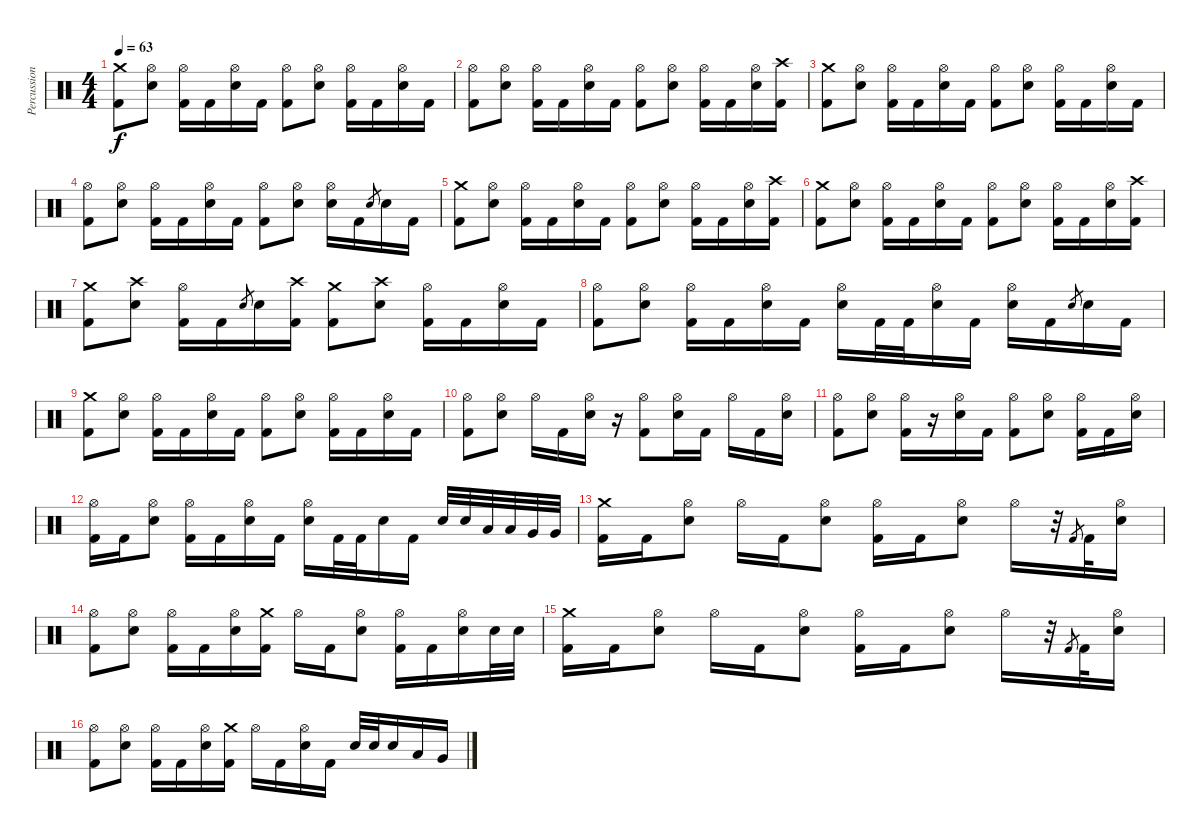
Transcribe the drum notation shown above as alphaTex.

\track ("Percussion" "Percussion") {instrument percussion}
\staff {score}
\articulation defaults
\ts (4 4)
\tempo 63
\clef neutral
\ks c
("Crash medium (hit)" "Kick (hit) 2").8{dy f} ("Hi-Hat (open)" "Snare (hit) 2").8 ("Hi-Hat (open)" "Kick (hit) 2").16 "Kick (hit) 2".16 ("Hi-Hat (open)" "Snare (hit) 2").16 "Kick (hit) 2".16 ("Hi-Hat (open)" "Kick (hit) 2").8 ("Hi-Hat (open)" "Snare (hit) 2").8 ("Hi-Hat (open)" "Kick (hit) 2").16 "Kick (hit) 2".16 ("Hi-Hat (open)" "Snare (hit) 2").16 "Kick (hit) 2".16 |
("Hi-Hat (open)" "Kick (hit) 2").8 ("Hi-Hat (open)" "Snare (hit) 2").8 ("Hi-Hat (open)" "Kick (hit) 2").16 "Kick (hit) 2".16 ("Hi-Hat (open)" "Snare (hit) 2").16 "Kick (hit) 2".16 ("Hi-Hat (open)" "Kick (hit) 2").8 ("Hi-Hat (open)" "Snare (hit) 2").8 ("Hi-Hat (open)" "Kick (hit) 2").16 "Kick (hit) 2".16 ("Hi-Hat (open)" "Snare (hit) 2").16 ("Crash high (hit)" "Kick (hit) 2").16 |
("Crash medium (hit)" "Kick (hit) 2").8 ("Hi-Hat (open)" "Snare (hit) 2").8 ("Hi-Hat (open)" "Kick (hit) 2").16 "Kick (hit) 2".16 ("Hi-Hat (open)" "Snare (hit) 2").16 "Kick (hit) 2".16 ("Hi-Hat (open)" "Kick (hit) 2").8 ("Hi-Hat (open)" "Snare (hit) 2").8 ("Hi-Hat (open)" "Kick (hit) 2").16 "Kick (hit) 2".16 ("Hi-Hat (open)" "Snare (hit) 2").16 "Kick (hit) 2".16 |
("Hi-Hat (open)" "Kick (hit) 2").8 ("Hi-Hat (open)" "Snare (hit) 2").8 ("Hi-Hat (open)" "Kick (hit) 2").16 "Kick (hit) 2".16 ("Hi-Hat (open)" "Snare (hit) 2").16 "Kick (hit) 2".16 ("Hi-Hat (open)" "Kick (hit) 2").8 ("Hi-Hat (open)" "Snare (hit) 2").8 ("Hi-Hat (open)" "Snare (hit) 2").16 "Kick (hit) 2".16 "Snare (hit) 2".8{gr} "Snare (hit) 2".16 "Kick (hit) 2".16 |
("Crash medium (hit)" "Kick (hit) 2").8 ("Hi-Hat (open)" "Snare (hit) 2").8 ("Hi-Hat (open)" "Kick (hit) 2").16 "Kick (hit) 2".16 ("Hi-Hat (open)" "Snare (hit) 2").16 "Kick (hit) 2".16 ("Hi-Hat (open)" "Kick (hit) 2").8 ("Hi-Hat (open)" "Snare (hit) 2").8 ("Hi-Hat (open)" "Kick (hit) 2").16 "Kick (hit) 2".16 ("Hi-Hat (open)" "Snare (hit) 2").16 ("Crash high (hit)" "Kick (hit) 2").16 |
("Crash medium (hit)" "Kick (hit) 2").8 ("Hi-Hat (open)" "Snare (hit) 2").8 ("Hi-Hat (open)" "Kick (hit) 2").16 "Kick (hit) 2".16 ("Hi-Hat (open)" "Snare (hit) 2").16 "Kick (hit) 2".16 ("Hi-Hat (open)" "Kick (hit) 2").8 ("Hi-Hat (open)" "Snare (hit) 2").8 ("Hi-Hat (open)" "Kick (hit) 2").16 "Kick (hit) 2".16 ("Hi-Hat (open)" "Snare (hit) 2").16 ("Crash high (hit)" "Kick (hit) 2").16 |
("Crash medium (hit)" "Kick (hit) 2").8 ("Crash high (hit)" "Snare (hit) 2").8 ("Hi-Hat (open)" "Kick (hit) 2").16 "Kick (hit) 2".16 "Snare (hit) 2".8{gr} "Snare (hit) 2".16 ("Crash high (hit)" "Kick (hit) 2").16 ("Crash medium (hit)" "Kick (hit) 2").8 ("Crash high (hit)" "Snare (hit) 2").8 ("Hi-Hat (open)" "Kick (hit) 2").16 "Kick (hit) 2".16 ("Hi-Hat (open)" "Snare (hit) 2").16 "Kick (hit) 2".16 |
("Hi-Hat (open)" "Kick (hit) 2").8 ("Hi-Hat (open)" "Snare (hit) 2").8 ("Hi-Hat (open)" "Kick (hit) 2").16 "Kick (hit) 2".16 ("Hi-Hat (open)" "Snare (hit) 2").16 "Kick (hit) 2".16 ("Hi-Hat (open)" "Snare (hit) 2").16 "Kick (hit) 2".32 "Kick (hit) 2".32 ("Hi-Hat (open)" "Snare (hit) 2").16 "Kick (hit) 2".16 ("Hi-Hat (open)" "Snare (hit) 2").16 "Kick (hit) 2".16 "Snare (hit) 2".8{gr} "Snare (hit) 2".16 "Kick (hit) 2".16 |
("Crash medium (hit)" "Kick (hit) 2").8 ("Hi-Hat (open)" "Snare (hit) 2").8 ("Hi-Hat (open)" "Kick (hit) 2").16 "Kick (hit) 2".16 ("Hi-Hat (open)" "Snare (hit) 2").16 "Kick (hit) 2".16 ("Hi-Hat (open)" "Kick (hit) 2").8 ("Hi-Hat (open)" "Snare (hit) 2").8 ("Hi-Hat (open)" "Kick (hit) 2").16 "Kick (hit) 2".16 ("Hi-Hat (open)" "Snare (hit) 2").16 "Kick (hit) 2".16 |
("Hi-Hat (open)" "Kick (hit) 2").8 ("Hi-Hat (open)" "Snare (hit) 2").8 "Hi-Hat (open)".16 "Kick (hit) 2".16 ("Hi-Hat (open)" "Snare (hit) 2").16 r.16 ("Hi-Hat (open)" "Kick (hit) 2").8 ("Hi-Hat (open)" "Snare (hit) 2").16 "Kick (hit) 2".16 "Hi-Hat (open)".16 "Kick (hit) 2".16 ("Hi-Hat (open)" "Snare (hit) 2").16 |
("Hi-Hat (open)" "Kick (hit) 2").8 ("Hi-Hat (open)" "Snare (hit) 2").8 ("Hi-Hat (open)" "Kick (hit) 2").16 r.16 ("Hi-Hat (open)" "Snare (hit) 2").16 "Kick (hit) 2".16 ("Hi-Hat (open)" "Kick (hit) 2").8 ("Hi-Hat (open)" "Snare (hit) 2").8 ("Hi-Hat (open)" "Kick (hit) 2").16 "Kick (hit) 2".16 ("Hi-Hat (open)" "Snare (hit) 2").16 |
("Hi-Hat (open)" "Kick (hit) 2").16 "Kick (hit) 2".16 ("Hi-Hat (open)" "Snare (hit) 2").8 ("Hi-Hat (open)" "Kick (hit) 2").16 "Kick (hit) 2".16 ("Hi-Hat (open)" "Snare (hit) 2").16 "Kick (hit) 2".16 ("Hi-Hat (open)" "Snare (hit) 2").16 "Kick (hit) 2".32 "Kick (hit) 2".32 "Snare (hit) 2".16 "Kick (hit) 2".16 "Snare (hit) 2".32 "Snare (hit) 2".32 "Low Tom (hit)".32 "Low Tom (hit)".32 "Very Low Tom (hit)".32 "Very Low Tom (hit)".32 |
("Crash medium (hit)" "Kick (hit) 2").16 "Kick (hit) 2".16 ("Hi-Hat (open)" "Snare (hit) 2").8 "Hi-Hat (open)".16 "Kick (hit) 2".16 ("Hi-Hat (open)" "Snare (hit) 2").8 ("Hi-Hat (open)" "Kick (hit) 2").16 "Kick (hit) 2".16 ("Hi-Hat (open)" "Snare (hit) 2").8 "Hi-Hat (open)".16 r.32 "Kick (hit) 2".8{gr} "Kick (hit) 2".32 ("Hi-Hat (open)" "Snare (hit) 2").16 |
("Hi-Hat (open)" "Kick (hit) 2").8 ("Hi-Hat (open)" "Snare (hit) 2").8 ("Hi-Hat (open)" "Kick (hit) 2").16 "Kick (hit) 2".16 ("Hi-Hat (open)" "Snare (hit) 2").16 ("Crash medium (hit)" "Kick (hit) 2").16 "Hi-Hat (open)".16 "Kick (hit) 2".16 ("Hi-Hat (open)" "Snare (hit) 2").8 ("Hi-Hat (open)" "Kick (hit) 2").16 "Kick (hit) 2".16 ("Hi-Hat (open)" "Snare (hit) 2").16 "Snare (hit) 2".32 "Snare (hit) 2".32 |
("Crash medium (hit)" "Kick (hit) 2").16 "Kick (hit) 2".16 ("Hi-Hat (open)" "Snare (hit) 2").8 "Hi-Hat (open)".16 "Kick (hit) 2".16 ("Hi-Hat (open)" "Snare (hit) 2").8 ("Hi-Hat (open)" "Kick (hit) 2").16 "Kick (hit) 2".16 ("Hi-Hat (open)" "Snare (hit) 2").8 "Hi-Hat (open)".16 r.32 "Kick (hit) 2".8{gr} "Kick (hit) 2".32 ("Hi-Hat (open)" "Snare (hit) 2").16 |
("Hi-Hat (open)" "Kick (hit) 2").8 ("Hi-Hat (open)" "Snare (hit) 2").8 ("Hi-Hat (open)" "Kick (hit) 2").16 "Kick (hit) 2".16 ("Hi-Hat (open)" "Snare (hit) 2").16 ("Crash medium (hit)" "Kick (hit) 2").16 "Hi-Hat (open)".16 "Kick (hit) 2".16 ("Hi-Hat (open)" "Snare (hit) 2").16 "Kick (hit) 2".16 "Snare (hit) 2".32 "Snare (hit) 2".32 "Snare (hit) 2".16 "Low Tom (hit)".16 "Very Low Tom (hit)".16
